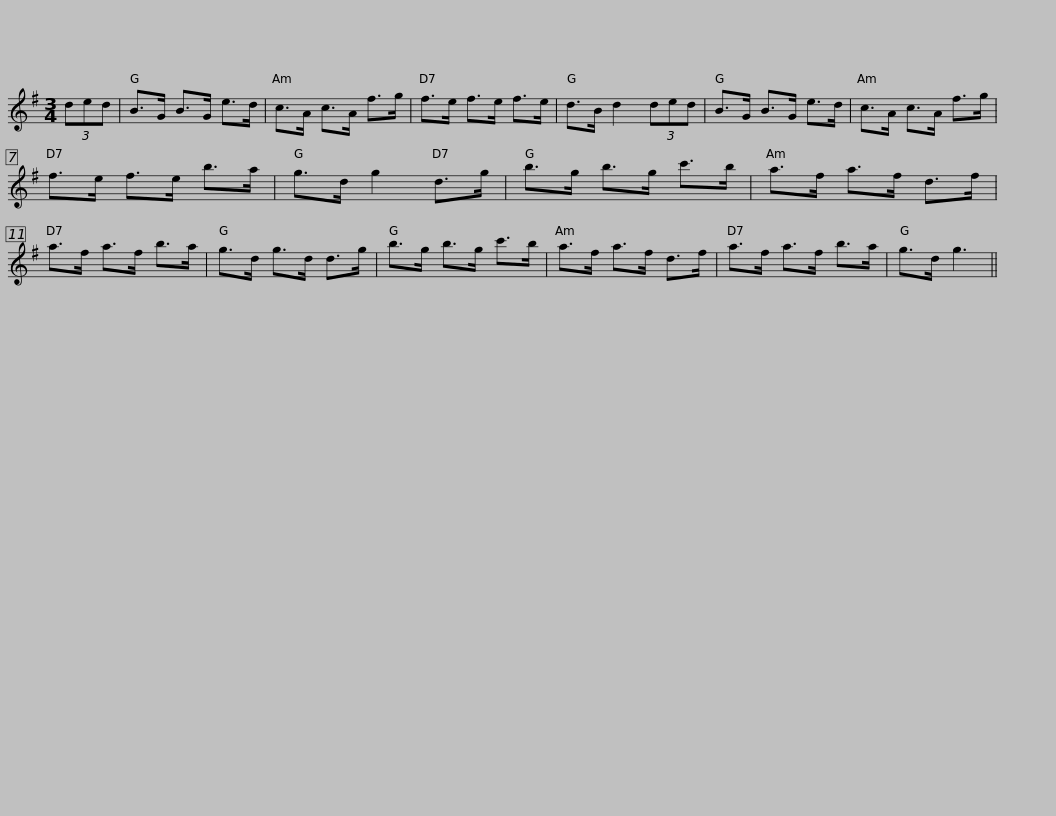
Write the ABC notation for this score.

X:1
L:1/8
M:3/4
I:linebreak $
K:G
V:1 treble
V:1
 (3ded | B>G B>G e>d | c>A c>A f>g | f>e f>e f>e | d>B d2 (3ded | %5
 B>G B>G e>d |$ c>A c>A f>g | f>e f>e b>a | g>d g2 d>g | b>g b>g c'>b | %10
 a>f a>f d>f | a>f a>f b>a |$ g>d g>d d>g | b>g b>g c'>b | a>f a>f d>f | %15
 a>f a>f b>a | g>d g3 || %17
